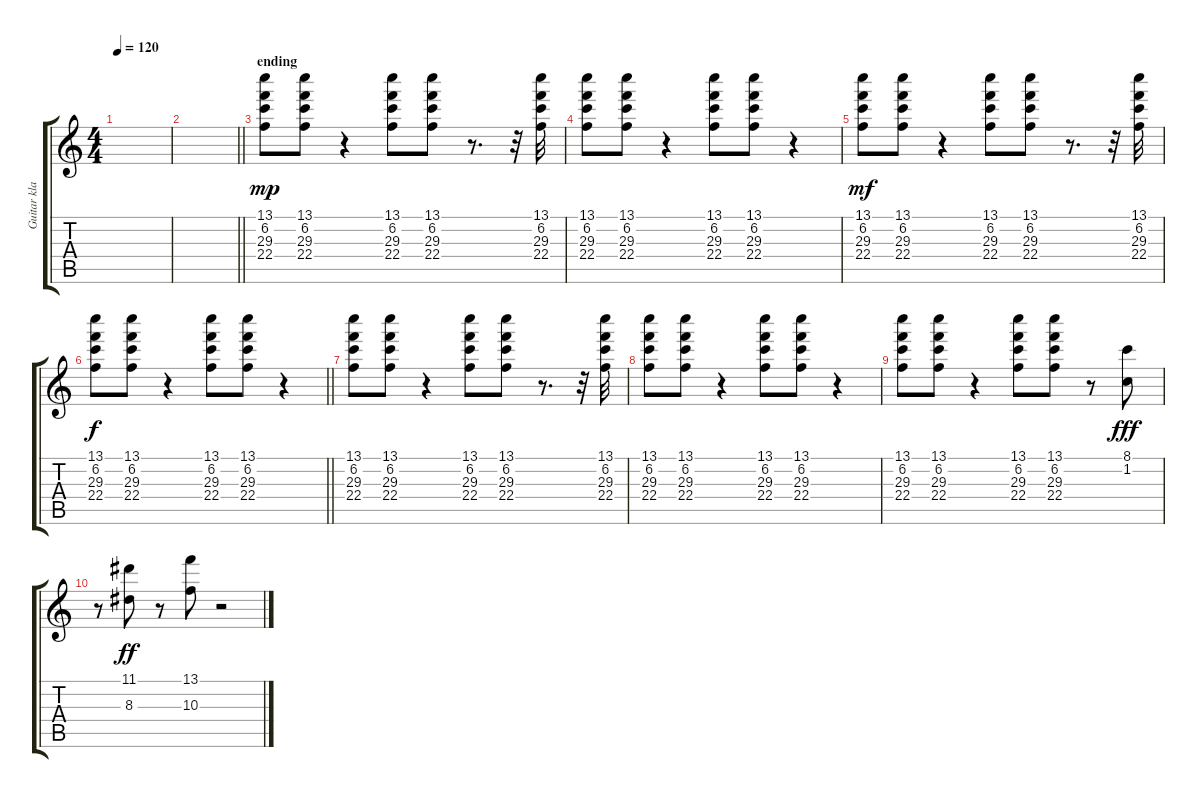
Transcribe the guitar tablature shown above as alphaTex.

\track ("Guitar klasik" "Guitar kla") {instrument acousticguitarnylon}
\staff {score tabs}
\tuning (E4 B3 G3 D3 A2 E2) {hide}
\ts (4 4)
\tempo 120
\clef g2
\ks c
|
\barLineRight lightlight
|
\section ("" "ending")
(13.1 6.2 29.3 22.4).8{dy mp} (13.1 6.2 29.3 22.4).8 r.4 (13.1 6.2 29.3 22.4).8 (13.1 6.2 29.3 22.4).8 r.8{d} r.32 (13.1 6.2 29.3 22.4).32 |
(13.1 6.2 29.3 22.4).8 (13.1 6.2 29.3 22.4).8 r.4 (13.1 6.2 29.3 22.4).8 (13.1 6.2 29.3 22.4).8 r.4 |
(13.1 6.2 29.3 22.4).8{dy mf} (13.1 6.2 29.3 22.4).8 r.4 (13.1 6.2 29.3 22.4).8 (13.1 6.2 29.3 22.4).8 r.8{d} r.32 (13.1 6.2 29.3 22.4).32 |
\barLineRight lightlight
(13.1 6.2 29.3 22.4).8{dy f} (13.1 6.2 29.3 22.4).8 r.4 (13.1 6.2 29.3 22.4).8 (13.1 6.2 29.3 22.4).8 r.4 |
(13.1 6.2 29.3 22.4).8 (13.1 6.2 29.3 22.4).8 r.4 (13.1 6.2 29.3 22.4).8 (13.1 6.2 29.3 22.4).8 r.8{d} r.32 (13.1 6.2 29.3 22.4).32 |
(13.1 6.2 29.3 22.4).8 (13.1 6.2 29.3 22.4).8 r.4 (13.1 6.2 29.3 22.4).8 (13.1 6.2 29.3 22.4).8 r.4 |
(13.1 6.2 29.3 22.4).8 (13.1 6.2 29.3 22.4).8 r.4 (13.1 6.2 29.3 22.4).8 (13.1 6.2 29.3 22.4).8 r.8 (8.1 1.2).8{dy fff} |
r.8 (11.1 8.3).8{dy ff} r.8 (13.1 10.3).8 r.2
